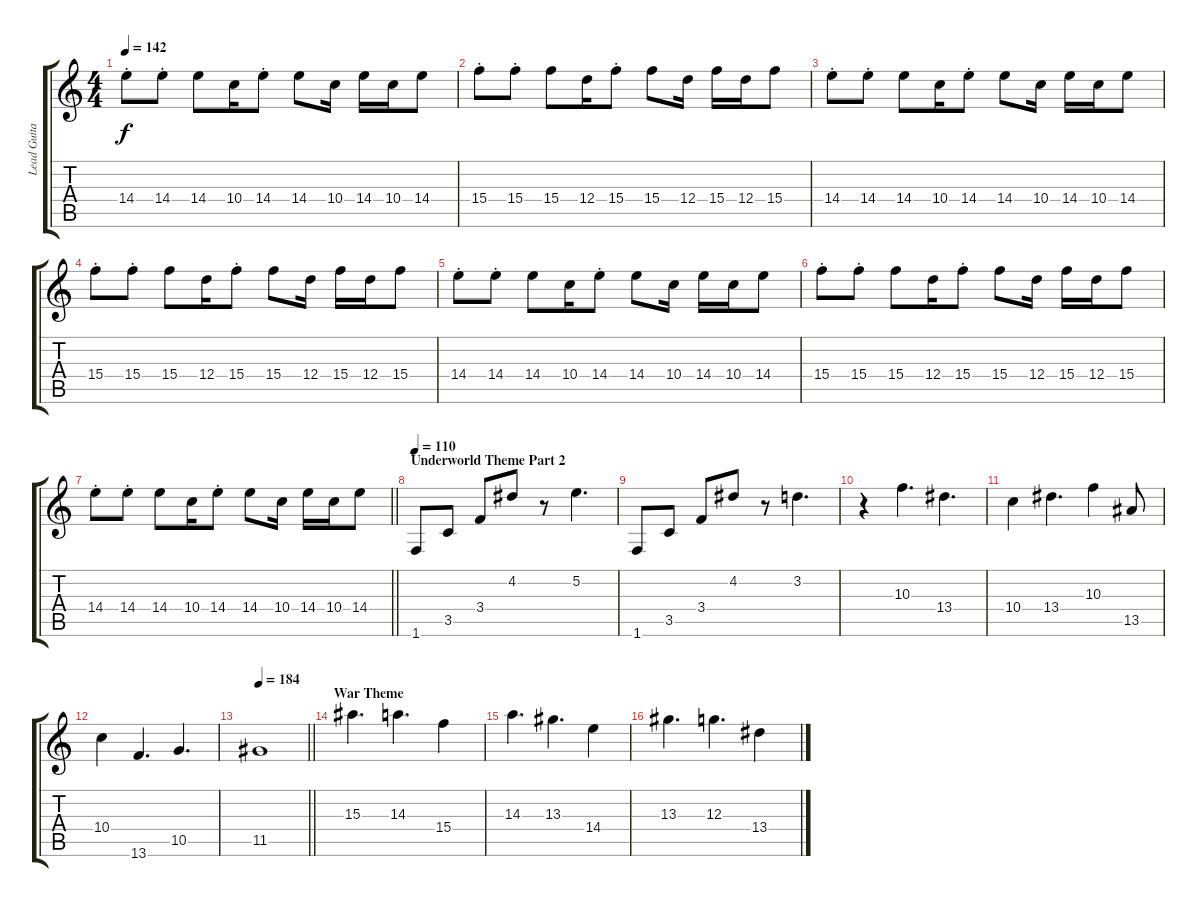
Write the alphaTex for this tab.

\track ("Lead Guitar 2" "Lead Guita") {instrument overdrivenguitar}
\staff {score tabs}
\tuning (E4 B3 G3 D3 A2 E2) {hide}
\ts (4 4)
\tempo 142
\clef g2
\ks c
14.4{st}.8{dy f} 14.4{st}.8 14.4.8 10.4.16 14.4{st}.8 14.4.8 10.4.16 14.4.16 10.4.16 14.4.8 |
15.4{st}.8 15.4{st}.8 15.4.8 12.4.16 15.4{st}.8 15.4.8 12.4.16 15.4.16 12.4.16 15.4.8 |
14.4{st}.8 14.4{st}.8 14.4.8 10.4.16 14.4{st}.8 14.4.8 10.4.16 14.4.16 10.4.16 14.4.8 |
15.4{st}.8 15.4{st}.8 15.4.8 12.4.16 15.4{st}.8 15.4.8 12.4.16 15.4.16 12.4.16 15.4.8 |
14.4{st}.8 14.4{st}.8 14.4.8 10.4.16 14.4{st}.8 14.4.8 10.4.16 14.4.16 10.4.16 14.4.8 |
15.4{st}.8 15.4{st}.8 15.4.8 12.4.16 15.4{st}.8 15.4.8 12.4.16 15.4.16 12.4.16 15.4.8 |
\barLineRight lightlight
14.4{st}.8 14.4{st}.8 14.4.8 10.4.16 14.4{st}.8 14.4.8 10.4.16 14.4.16 10.4.16 14.4.8 |
\section ("" "Underworld Theme Part 2")
\tempo 110
1.6.8 3.5.8 3.4.8 4.2.8 r.8 5.2.4{d} |
1.6.8 3.5.8 3.4.8 4.2.8 r.8 3.2.4{d} |
r.4 10.3.4{d} 13.4.4{d} |
10.4.4 13.4.4{d} 10.3.4 13.5.8 |
10.4.4 13.6.4{d} 10.5.4{d} |
\tempo 184
\barLineRight lightlight
11.5.1 |
\section ("" "War Theme")
15.3.4{d} 14.3.4{d} 15.4.4 |
14.3.4{d} 13.3.4{d} 14.4.4 |
13.3.4{d} 12.3.4{d} 13.4.4
